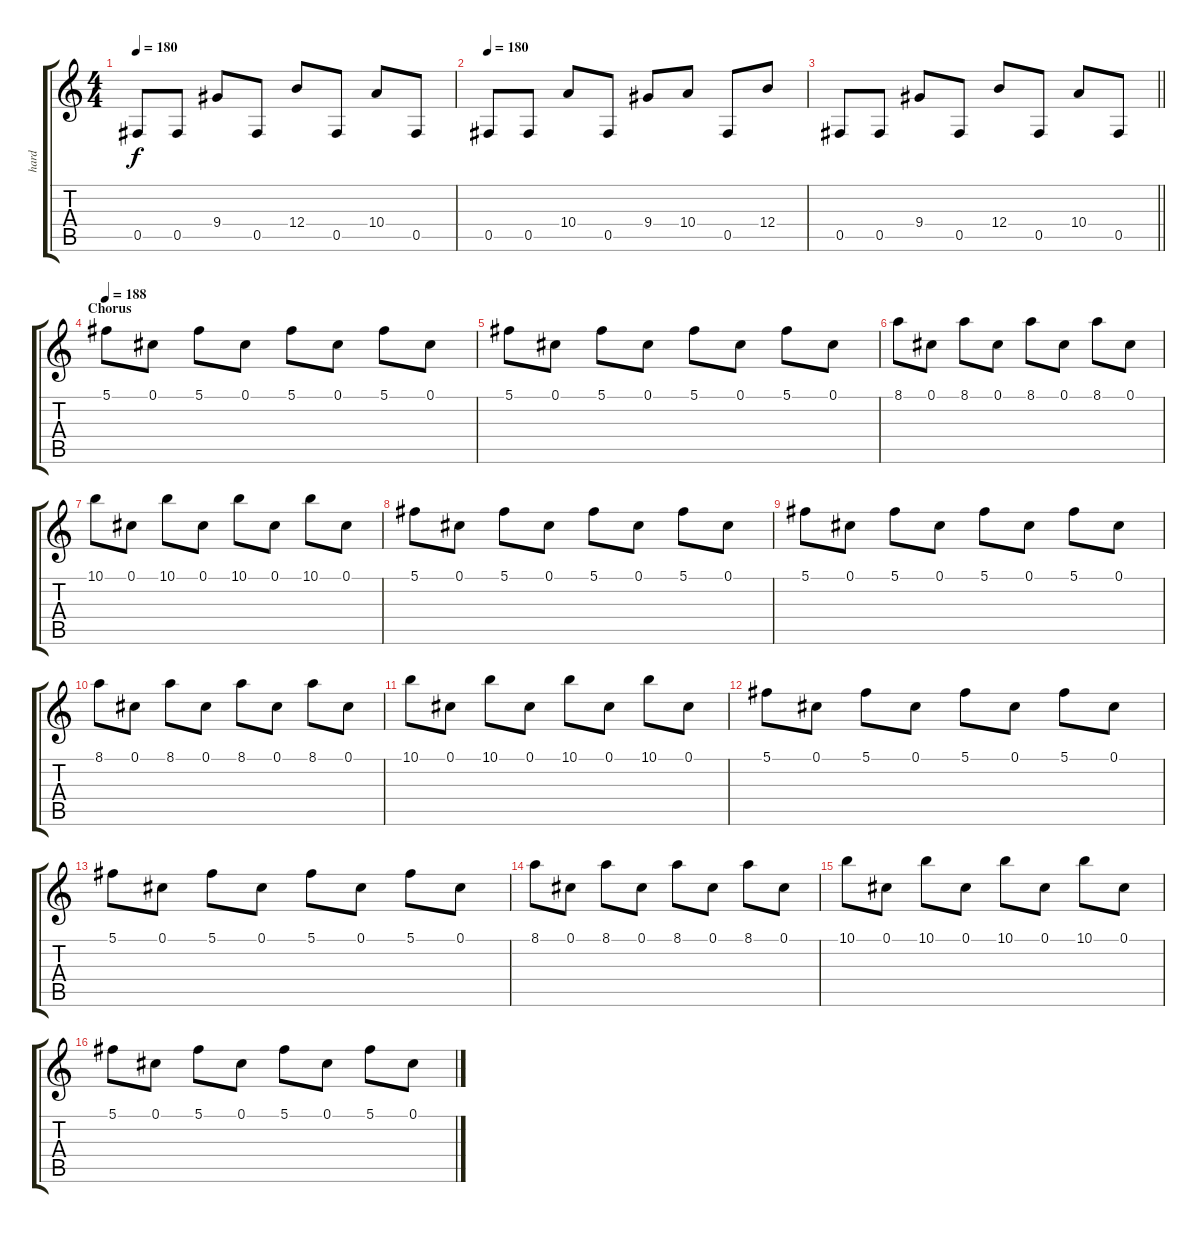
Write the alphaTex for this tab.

\track ("hard" "hard") {instrument distortionguitar}
\staff {score tabs}
\tuning (Db4 Ab3 E3 B2 Gb2 B1) {hide}
\ts (4 4)
\tempo 180
\clef g2
\ks c
0.5.8{dy f} 0.5.8 9.4.8 0.5.8 12.4.8 0.5.8 10.4.8 0.5.8 |
\tempo 170
\tempo 180
0.5.8 0.5.8 10.4.8 0.5.8 9.4.8 10.4.8 0.5.8 12.4.8 |
\barLineRight lightlight
0.5.8 0.5.8 9.4.8 0.5.8 12.4.8 0.5.8 10.4.8 0.5.8 |
\section ("" "Chorus")
\tempo 188
5.1.8 0.1.8 5.1.8 0.1.8 5.1.8 0.1.8 5.1.8 0.1.8 |
5.1.8 0.1.8 5.1.8 0.1.8 5.1.8 0.1.8 5.1.8 0.1.8 |
8.1.8 0.1.8 8.1.8 0.1.8 8.1.8 0.1.8 8.1.8 0.1.8 |
10.1.8 0.1.8 10.1.8 0.1.8 10.1.8 0.1.8 10.1.8 0.1.8 |
5.1.8 0.1.8 5.1.8 0.1.8 5.1.8 0.1.8 5.1.8 0.1.8 |
5.1.8 0.1.8 5.1.8 0.1.8 5.1.8 0.1.8 5.1.8 0.1.8 |
8.1.8 0.1.8 8.1.8 0.1.8 8.1.8 0.1.8 8.1.8 0.1.8 |
10.1.8 0.1.8 10.1.8 0.1.8 10.1.8 0.1.8 10.1.8 0.1.8 |
5.1.8 0.1.8 5.1.8 0.1.8 5.1.8 0.1.8 5.1.8 0.1.8 |
5.1.8 0.1.8 5.1.8 0.1.8 5.1.8 0.1.8 5.1.8 0.1.8 |
8.1.8 0.1.8 8.1.8 0.1.8 8.1.8 0.1.8 8.1.8 0.1.8 |
10.1.8 0.1.8 10.1.8 0.1.8 10.1.8 0.1.8 10.1.8 0.1.8 |
5.1.8 0.1.8 5.1.8 0.1.8 5.1.8 0.1.8 5.1.8 0.1.8
